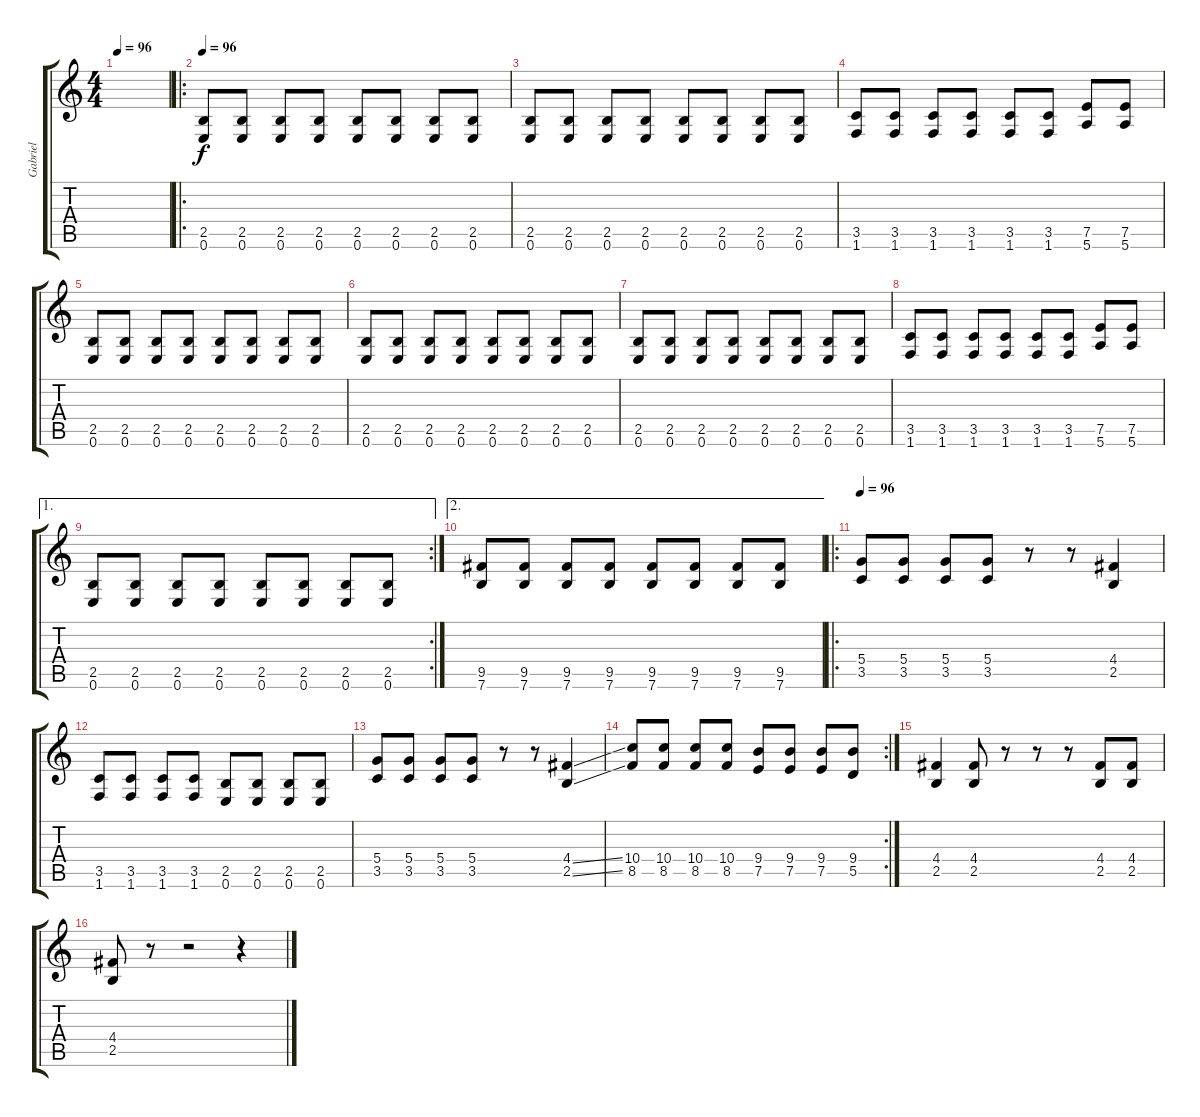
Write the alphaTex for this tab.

\track ("Gabriel" "Gabriel") {instrument overdrivenguitar}
\staff {score tabs}
\tuning (E4 B3 G3 D3 A2 E2) {hide}
\ts (4 4)
\tempo 96
\clef g2
\ks c
|
\ro
\tempo 96
(2.5 0.6).8 (2.5 0.6).8 (2.5 0.6).8 (2.5 0.6).8 (2.5 0.6).8 (2.5 0.6).8 (2.5 0.6).8 (2.5 0.6).8 |
(2.5 0.6).8 (2.5 0.6).8 (2.5 0.6).8 (2.5 0.6).8 (2.5 0.6).8 (2.5 0.6).8 (2.5 0.6).8 (2.5 0.6).8 |
(3.5 1.6).8 (3.5 1.6).8 (3.5 1.6).8 (3.5 1.6).8 (3.5 1.6).8 (3.5 1.6).8 (7.5 5.6).8 (7.5 5.6).8 |
(2.5 0.6).8 (2.5 0.6).8 (2.5 0.6).8 (2.5 0.6).8 (2.5 0.6).8 (2.5 0.6).8 (2.5 0.6).8 (2.5 0.6).8 |
(2.5 0.6).8 (2.5 0.6).8 (2.5 0.6).8 (2.5 0.6).8 (2.5 0.6).8 (2.5 0.6).8 (2.5 0.6).8 (2.5 0.6).8 |
(2.5 0.6).8 (2.5 0.6).8 (2.5 0.6).8 (2.5 0.6).8 (2.5 0.6).8 (2.5 0.6).8 (2.5 0.6).8 (2.5 0.6).8 |
(3.5 1.6).8 (3.5 1.6).8 (3.5 1.6).8 (3.5 1.6).8 (3.5 1.6).8 (3.5 1.6).8 (7.5 5.6).8 (7.5 5.6).8 |
\ae 1
\rc 2
(2.5 0.6).8 (2.5 0.6).8 (2.5 0.6).8 (2.5 0.6).8 (2.5 0.6).8 (2.5 0.6).8 (2.5 0.6).8 (2.5 0.6).8 |
\ae 2
(9.5 7.6).8 (9.5 7.6).8 (9.5 7.6).8 (9.5 7.6).8 (9.5 7.6).8 (9.5 7.6).8 (9.5 7.6).8 (9.5 7.6).8 |
\ro
\tempo 96
(5.4 3.5).8 (5.4 3.5).8 (5.4 3.5).8 (5.4 3.5).8 r.8 r.8 (4.4 2.5).4 |
(3.5 1.6).8 (3.5 1.6).8 (3.5 1.6).8 (3.5 1.6).8 (2.5 0.6).8 (2.5 0.6).8 (2.5 0.6).8 (2.5 0.6).8 |
(5.4 3.5).8 (5.4 3.5).8 (5.4 3.5).8 (5.4 3.5).8 r.8 r.8 (4.4{ss} 2.5{ss}).4 |
\rc 2
(10.4 8.5).8 (10.4 8.5).8 (10.4 8.5).8 (10.4 8.5).8 (9.4 7.5).8 (9.4 7.5).8 (9.4 7.5).8 (9.4 5.5).8 |
(4.4 2.5).4 (4.4 2.5).8 r.8 r.8 r.8 (4.4 2.5).8 (4.4 2.5).8 |
(4.4 2.5).8 r.8 r.2 r.4
